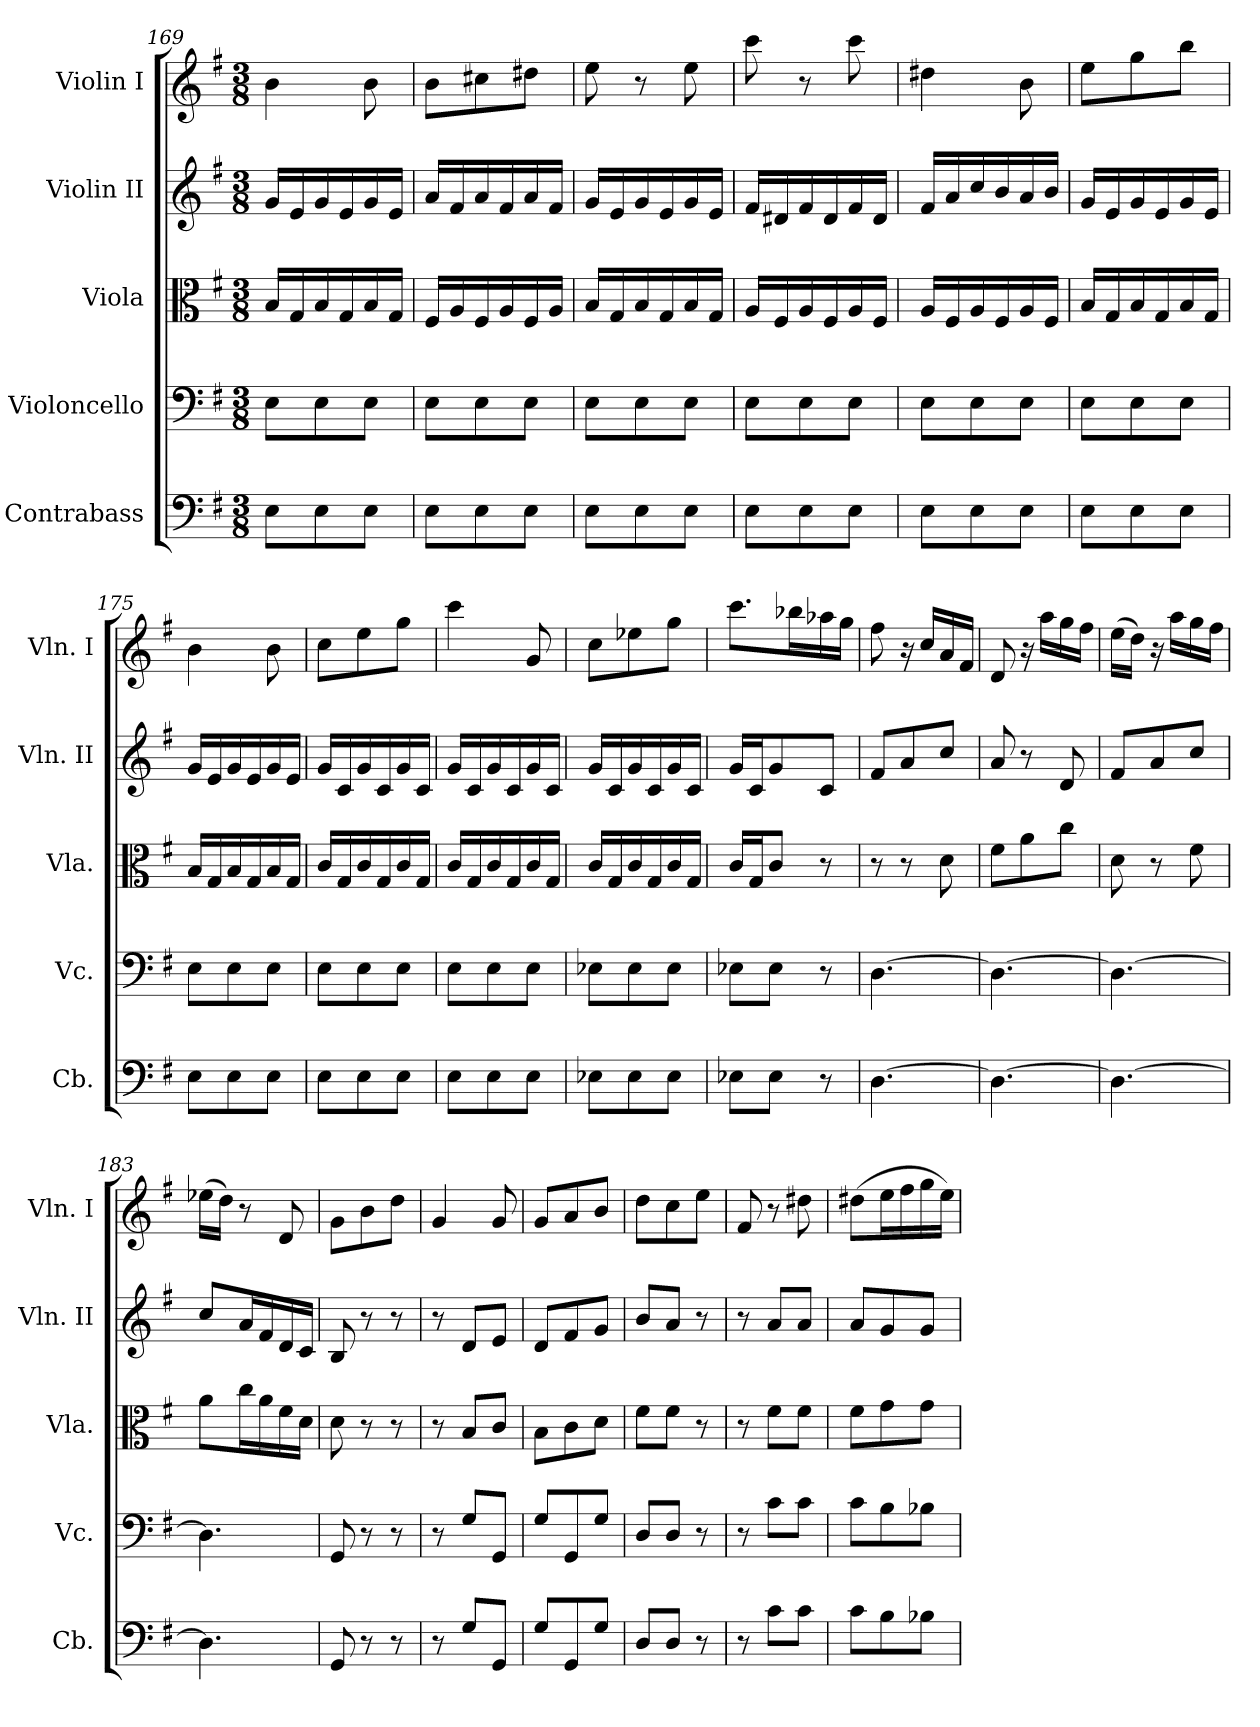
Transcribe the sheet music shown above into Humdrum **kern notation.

**kern	**kern	**kern	**kern	**kern
*part5	*part4	*part3	*part2	*part1
*staff5	*staff4	*staff3	*staff2	*staff1
*I"Contrabass	*I"Violoncello	*I"Viola	*I"Violin II	*I"Violin I
*I'Cb.	*I'Vc.	*I'Vla.	*I'Vln. II	*I'Vln. I
*clefF4	*clefF4	*clefC3	*clefG2	*clefG2
*ITrd7c12	*	*	*	*
*k[f#]	*k[f#]	*k[f#]	*k[f#]	*k[f#]
*M3/8	*M3/8	*M3/8	*M3/8	*M3/8
=169	=169	=169	=169	=169
8EE\L	8E\L	16B/LL	16g/LL	4b\
.	.	16G/	16e/	.
8EE\	8E\	16B/	16g/	.
.	.	16G/	16e/	.
8EE\J	8E\J	16B/	16g/	8b\
.	.	16G/JJ	16e/JJ	.
=170	=170	=170	=170	=170
8EE\L	8E\L	16F#/LL	16a/LL	8b\L
.	.	16A/	16f#/	.
8EE\	8E\	16F#/	16a/	8cc#X\
.	.	16A/	16f#/	.
8EE\J	8E\J	16F#/	16a/	8dd#X\J
.	.	16A/JJ	16f#/JJ	.
!!LO:LB:g=z
=171	=171	=171	=171	=171
8EE\L	8E\L	16B/LL	16g/LL	8ee\
.	.	16G/	16e/	.
8EE\	8E\	16B/	16g/	8r
.	.	16G/	16e/	.
8EE\J	8E\J	16B/	16g/	8ee\
.	.	16G/JJ	16e/JJ	.
=172	=172	=172	=172	=172
8EE\L	8E\L	16A/LL	16f#/LL	8ccc\
.	.	16F#/	16d#X/	.
8EE\	8E\	16A/	16f#/	8r
.	.	16F#/	16d#/	.
8EE\J	8E\J	16A/	16f#/	8ccc\
.	.	16F#/JJ	16d#/JJ	.
=173	=173	=173	=173	=173
8EE\L	8E\L	16A/LL	16f#/LL	4dd#X\
.	.	16F#/	16a/	.
8EE\	8E\	16A/	16cc/	.
.	.	16F#/	16b/	.
8EE\J	8E\J	16A/	16a/	8b\
.	.	16F#/JJ	16b/JJ	.
=174	=174	=174	=174	=174
8EE\L	8E\L	16B/LL	16g/LL	8ee\L
.	.	16G/	16e/	.
8EE\	8E\	16B/	16g/	8gg\
.	.	16G/	16e/	.
8EE\J	8E\J	16B/	16g/	8bb\J
.	.	16G/JJ	16e/JJ	.
=175	=175	=175	=175	=175
8EE\L	8E\L	16B/LL	16g/LL	4b\
.	.	16G/	16e/	.
8EE\	8E\	16B/	16g/	.
.	.	16G/	16e/	.
8EE\J	8E\J	16B/	16g/	8b\
.	.	16G/JJ	16e/JJ	.
=176	=176	=176	=176	=176
8EE\L	8E\L	16c/LL	16g/LL	8cc\L
.	.	16G/	16c/	.
8EE\	8E\	16c/	16g/	8ee\
.	.	16G/	16c/	.
8EE\J	8E\J	16c/	16g/	8gg\J
.	.	16G/JJ	16c/JJ	.
=177	=177	=177	=177	=177
8EE\L	8E\L	16c/LL	16g/LL	4ccc\
.	.	16G/	16c/	.
8EE\	8E\	16c/	16g/	.
.	.	16G/	16c/	.
8EE\J	8E\J	16c/	16g/	8g/
.	.	16G/JJ	16c/JJ	.
!!LO:PB:g=z
=178	=178	=178	=178	=178
8EE-X\L	8E-X\L	16c/LL	16g/LL	8cc\L
.	.	16G/	16c/	.
8EE-\	8E-\	16c/	16g/	8ee-X\
.	.	16G/	16c/	.
8EE-\J	8E-\J	16c/	16g/	8gg\J
.	.	16G/JJ	16c/JJ	.
=179	=179	=179	=179	=179
8EE-X\L	8E-X\L	16c/LL	16g/LL	8.ccc\L
.	.	16G/J	16c/J	.
8EE-\J	8E-\J	8c/J	8g/	.
.	.	.	.	16bb-X\L
8r	8r	8r	8c/J	16aa-X\
.	.	.	.	16gg\JJ
=180	=180	=180	=180	=180
[4.DD\	[4.D\	8r	8f#/L	8ff#\
.	.	8r	8a/	16r
.	.	.	.	16cc/LL
.	.	8d\	8cc/J	16a/
.	.	.	.	16f#/JJ
=181	=181	=181	=181	=181
4.DD\_	4.D\_	8f#\L	8a/	8d/
.	.	8a\	8r	16r
.	.	.	.	16aa\LL
.	.	8cc\J	8d/	16gg\
.	.	.	.	16ff#\JJ
=182	=182	=182	=182	=182
4.DD\_	4.D\_	8d\	8f#/L	(>16ee\LL
.	.	.	.	16dd\JJ)
.	.	8r	8a/	16r
.	.	.	.	16aa\LL
.	.	8f#\	8cc/J	16gg\
.	.	.	.	16ff#\JJ
=183	=183	=183	=183	=183
4.DD\]	4.D\]	8a\L	8cc/L	(>16ee-X\LL
.	.	.	.	16dd\JJ)
.	.	16cc\L	16a/L	8r
.	.	16a\	16f#/	.
.	.	16f#\	16d/	8d/
.	.	16d\JJ	16c/JJ	.
=184	=184	=184	=184	=184
8GGG/	8GG/	8d\	8B/	8g\L
8r	8r	8r	8r	8b\
8r	8r	8r	8r	8dd\J
=185	=185	=185	=185	=185
8r	8r	8r	8r	4g/
8GG/L	8G/L	8B/L	8d/L	.
8GGG/J	8GG/J	8c/J	8e/J	8g/
!!LO:LB:g=z
=186	=186	=186	=186	=186
8GG/L	8G/L	8B\L	8d/L	8g/L
8GGG/	8GG/	8c\	8f#/	8a/
8GG/J	8G/J	8d\J	8g/J	8b/J
=187	=187	=187	=187	=187
8DD/L	8D/L	8f#\L	8b/L	8dd\L
8DD/J	8D/J	8f#\J	8a/J	8cc\
8r	8r	8r	8r	8ee\J
=188	=188	=188	=188	=188
8r	8r	8r	8r	8f#/
8C\L	8c\L	8f#\L	8a/L	8r
8C\J	8c\J	8f#\J	8a/J	8dd#X\
=189	=189	=189	=189	=189
8C\L	8c\L	8f#\L	8a/L	(>8dd#X\L
8BB\	8B\	8g\	8g/	16ee\L
.	.	.	.	16ff#\
8BB-X\J	8B-X\J	8g\J	8g/J	16gg\
.	.	.	.	16ee\JJ)
=	=	=	=	=
*-	*-	*-	*-	*-
